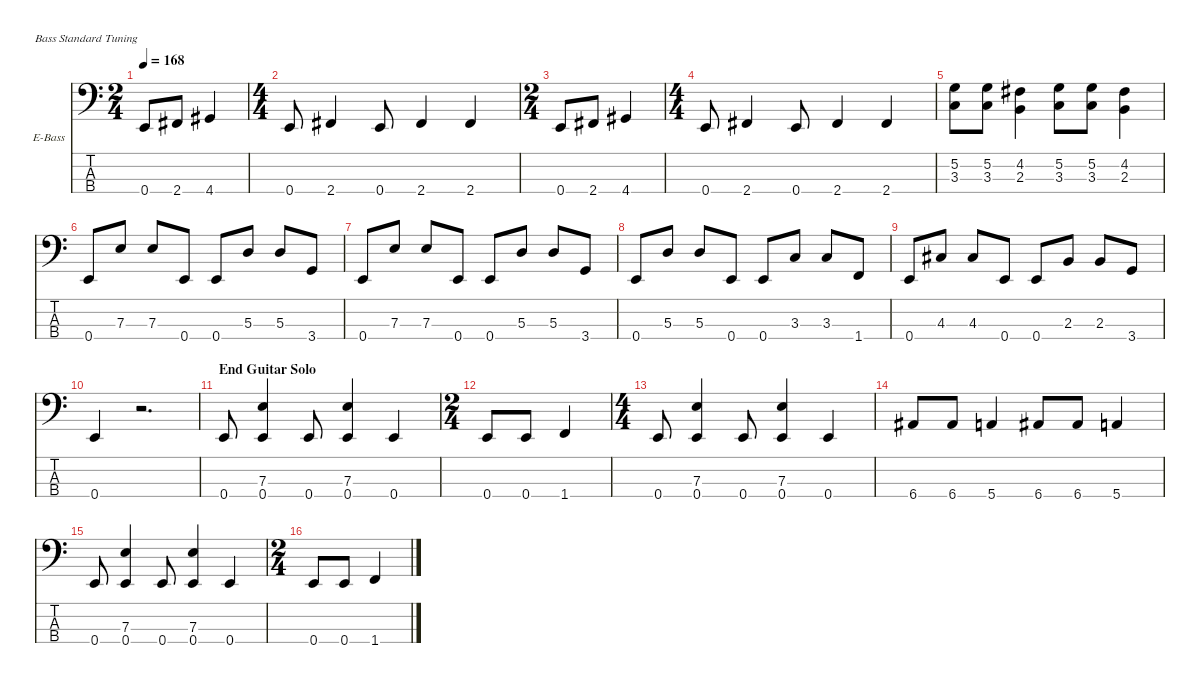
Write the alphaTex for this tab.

\hideDynamics
\bracketExtendMode nobrackets
\firstSystemTrackNameOrientation horizontal
\otherSystemsTrackNameOrientation horizontal
\track ("Bass" "E-Bass") {instrument electricbasspick}
\staff {score tabs}
\tuning (G2 D2 A1 E1)
\ts (2 4)
\tempo 168
\clef f4
\ks c
0.4.8{dy fff} 2.4{acc #}.8 4.4{acc #}.4 |
\ts (4 4)
0.4.8 2.4{acc #}.4 0.4.8 2.4{acc #}.4 2.4{acc #}.4 |
\ts (2 4)
0.4.8 2.4{acc #}.8 4.4{acc #}.4 |
\ts (4 4)
0.4.8 2.4{acc #}.4 0.4.8 2.4{acc #}.4 2.4{acc #}.4 |
(5.2 3.3).8{dy f} (5.2 3.3).8 (4.2{acc #} 2.3).4{dy fff} (5.2 3.3).8{dy f} (5.2 3.3).8 (4.2{acc #} 2.3).4{dy fff} |
0.4.8 7.3.8{dy f} 7.3.8 0.4.8{dy fff} 0.4.8 5.3.8{dy f} 5.3.8 3.4.8{dy fff} |
0.4.8 7.3.8{dy f} 7.3.8 0.4.8{dy fff} 0.4.8 5.3.8{dy f} 5.3.8 3.4.8{dy fff} |
0.4.8 5.3.8{dy f} 5.3.8 0.4.8{dy fff} 0.4.8 3.3.8 3.3.8 1.4.8 |
0.4.8 4.3{acc #}.8 4.3{acc #}.8 0.4.8 0.4.8 2.3.8 2.3.8 3.4.8 |
0.4.4 r.2{d} |
\section ("" "End Guitar Solo")
0.4.8 (7.3 0.4).4{dy f} 0.4.8{dy fff} (7.3 0.4).4{dy f} 0.4.4{dy fff} |
\ts (2 4)
0.4.8 0.4.8 1.4.4 |
\ts (4 4)
0.4.8 (7.3 0.4).4{dy f} 0.4.8{dy fff} (7.3 0.4).4{dy f} 0.4.4{dy fff} |
6.4{acc #}.8{dy f} 6.4{acc #}.8 5.4.4 6.4{acc #}.8 6.4{acc #}.8 5.4.4 |
0.4.8{dy fff} (7.3 0.4).4{dy f} 0.4.8{dy fff} (7.3 0.4).4{dy f} 0.4.4{dy fff} |
\ts (2 4)
0.4.8 0.4.8 1.4.4
